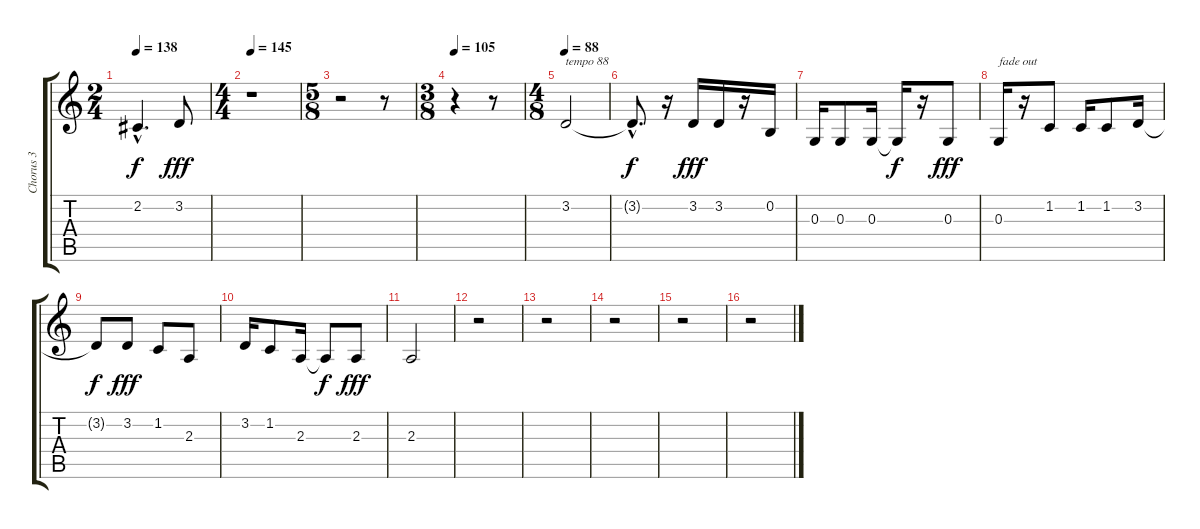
\track ("Chorus 3" "Chorus 3") {instrument choiraahs}
\staff {score tabs}
\tuning (E4 B3 G3 D3 A2 E2) {hide}
\ts (2 4)
\tempo 138
\clef g2
\ks c
2.2{hac t}.4{d dy f} 3.2.8{dy fff} |
\ts (4 4)
\tempo 145
r.1 |
\ts (5 8)
r.2 r.8 |
\ts (3 8)
\tempo 105
r.4 r.8 |
\ts (4 8)
\tempo 88
3.2.2{txt "tempo 88"} |
3.2{hac t}.8{d dy f} r.16 3.2.16{dy fff} 3.2.16 r.16 0.2.16 |
0.3.16 0.3.8 0.3.16 0.3{t}.16{dy f} r.16 0.3.8{dy fff} |
0.3.16{txt "fade out" volume 8} r.16 1.2.8 1.2.16 1.2.8 3.2.16 |
3.2{t}.8{dy f} 3.2.8{dy fff} 1.2.8 2.3.8 |
3.2.16{volume 0} 1.2.8 2.3.16 2.3{t}.8{dy f} 2.3.8{dy fff} |
2.3.2 |
r.2 |
r.2 |
r.2 |
r.2 |
r.2
